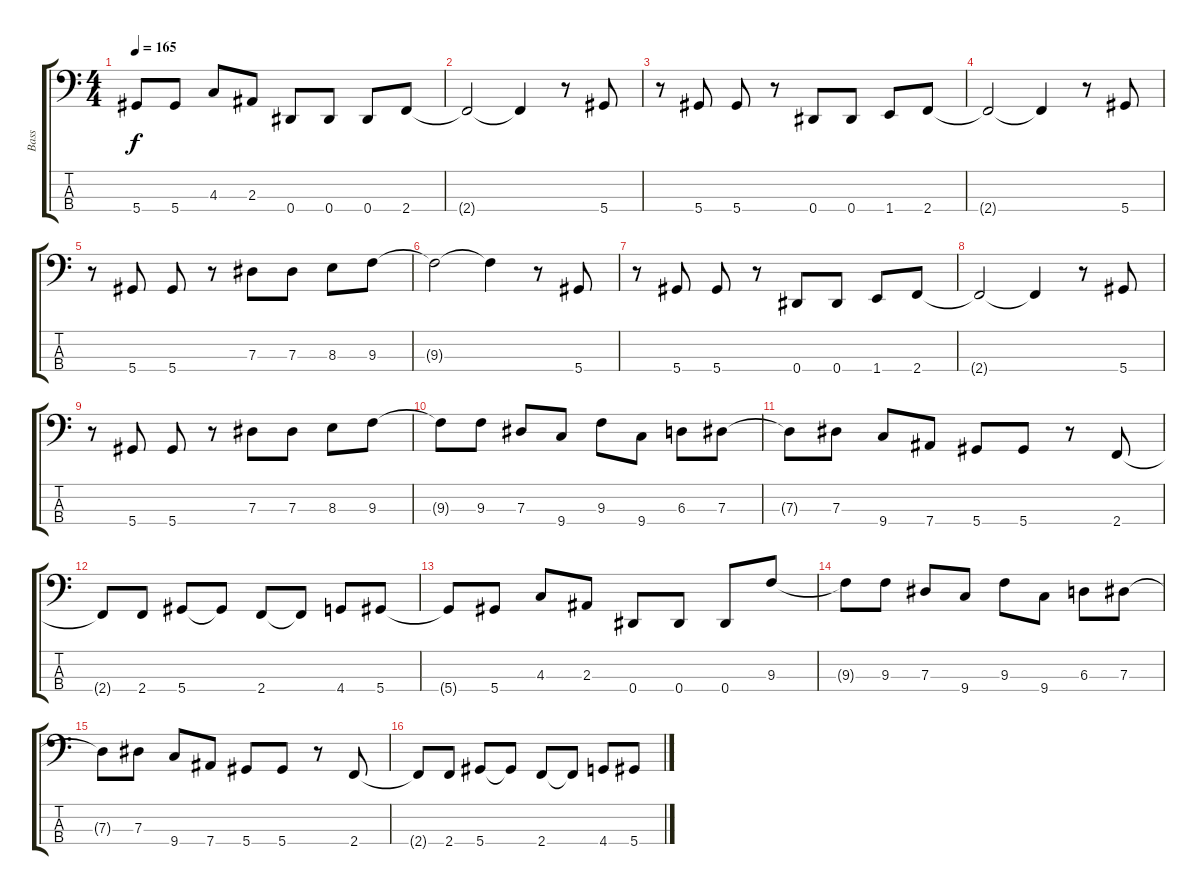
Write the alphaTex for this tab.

\track ("Bass" "Bass") {instrument electricbasspick}
\staff {score tabs}
\tuning (Gb2 Db2 Ab1 Eb1) {hide}
\ts (4 4)
\tempo 165
\clef f4
\ks c
5.4{t}.8{dy f} 5.4.8 4.3.8 2.3.8 0.4.8 0.4.8 0.4.8 2.4.8 |
2.4{t}.2 2.4{t}.4 r.8 5.4.8 |
r.8 5.4.8 5.4.8 r.8 0.4.8 0.4.8 1.4.8 2.4.8 |
2.4{t}.2 2.4{t}.4 r.8 5.4.8 |
r.8 5.4.8 5.4.8 r.8 7.3.8 7.3.8 8.3.8 9.3.8 |
9.3{t}.2 9.3{t}.4 r.8 5.4.8 |
r.8 5.4.8 5.4.8 r.8 0.4.8 0.4.8 1.4.8 2.4.8 |
2.4{t}.2 2.4{t}.4 r.8 5.4.8 |
r.8 5.4.8 5.4.8 r.8 7.3.8 7.3.8 8.3.8 9.3.8 |
9.3{t}.8 9.3.8 7.3.8 9.4.8 9.3.8 9.4.8 6.3.8 7.3.8 |
7.3{t}.8 7.3.8 9.4.8 7.4.8 5.4.8 5.4.8 r.8 2.4.8 |
2.4{t}.8 2.4.8 5.4.8 5.4{t}.8 2.4.8 2.4{t}.8 4.4.8 5.4.8 |
5.4{t}.8 5.4.8 4.3.8 2.3.8 0.4.8 0.4.8 0.4.8 9.3.8 |
9.3{t}.8 9.3.8 7.3.8 9.4.8 9.3.8 9.4.8 6.3.8 7.3.8 |
7.3{t}.8 7.3.8 9.4.8 7.4.8 5.4.8 5.4.8 r.8 2.4.8 |
2.4{t}.8 2.4.8 5.4.8 5.4{t}.8 2.4.8 2.4{t}.8 4.4.8 5.4.8
